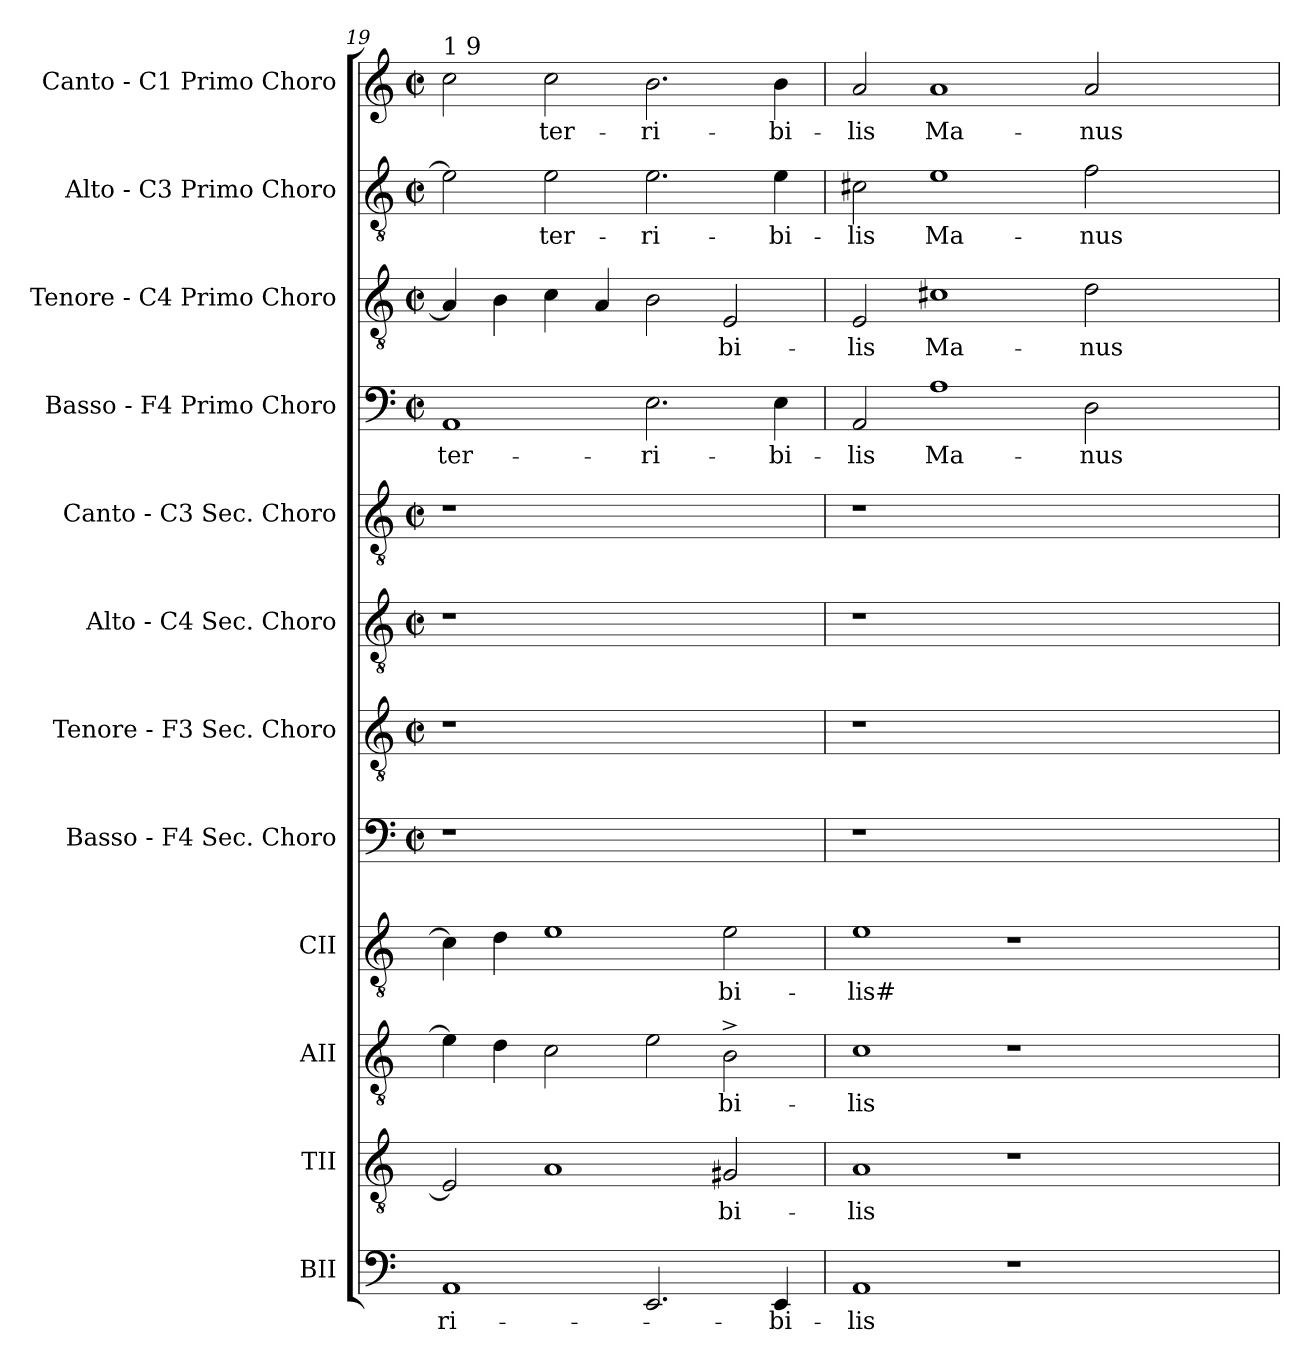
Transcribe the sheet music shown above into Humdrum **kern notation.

**kern	**text	**kern	**text	**kern	**text	**kern	**text	**kern	**kern	**kern	**kern	**kern	**text	**kern	**text	**kern	**text	**kern	**text
*part12	*part12	*part11	*part11	*part10	*part10	*part9	*part9	*part8	*part7	*part6	*part5	*part4	*part4	*part3	*part3	*part2	*part2	*part1	*part1
*staff12	*staff12	*staff11	*staff11	*staff10	*staff10	*staff9	*staff9	*staff8	*staff7	*staff6	*staff5	*staff4	*staff4	*staff3	*staff3	*staff2	*staff2	*staff1	*staff1
*I"BII	*	*I"TII	*	*I"AII	*	*I"CII	*	*I"Basso - F4  Sec. Choro	*I"Tenore - F3  Sec. Choro	*I"Alto - C4  Sec. Choro	*I"Canto - C3  Sec. Choro	*I"Basso - F4  Primo Choro	*	*I"Tenore - C4  Primo Choro	*	*I"Alto - C3  Primo Choro	*	*I"Canto - C1  Primo Choro	*
*I'BII	*	*I'TII	*	*I'AII	*	*I'CII	*	*I'Ch	*I'Ch	*I'Ch	*I'Ch	*I'BI	*	*I'TI	*	*I'AI	*	*I'CI	*
!!LO:LB:g=z
*clefF4	*	*clefGv2	*	*clefGv2	*	*clefGv2	*	*clefF4	*clefGv2	*clefGv2	*clefGv2	*clefF4	*	*clefGv2	*	*clefGv2	*	*clefG2	*
*	*	*	*	*	*	*	*	*M2/2	*M2/2	*M2/2	*M2/2	*M2/2	*	*M2/2	*	*M2/2	*	*M2/2	*
*	*	*	*	*	*	*	*	*met(c|)	*met(c|)	*met(c|)	*met(c|)	*met(c|)	*	*met(c|)	*	*met(c|)	*	*met(c|)	*
=19	=19	=19	=19	=19	=19	=19	=19	=19	=19	=19	=19	=19	=19	=19	=19	=19	=19	=19	=19
!	!	!	!	!	!	!	!	!	!	!	!	!	!	!	!	!	!	!LO:TX:a:t=1 9	!
!	!LO:LY:b:cj	!	!	!	!	!	!	!	!	!	!	!	!LO:LY:b:cj	!	!	!	!	!	!
1AA	-ri-	2E/]	.	4e\]	.	4c\]	.	1r	1r	1r	1r	1AA	ter-	4A/]	.	2e\]	.	2cc\	.
.	.	.	.	4d\	.	4d\	.	.	.	.	.	.	.	4B\	.	.	.	.	.
!	!	!	!	!	!	!	!	!	!	!	!	!	!	!	!	!	!LO:LY:b:cj	!	!LO:LY:b:cj
.	.	1A	.	2c\	.	1e	.	.	.	.	.	.	.	4c\	.	2e\	ter-	2cc\	ter-
.	.	.	.	.	.	.	.	.	.	.	.	.	.	4A/	.	.	.	.	.
!	!	!	!	!	!	!	!	!	!	!	!	!	!LO:LY:b:cj	!	!	!	!LO:LY:b:cj	!	!LO:LY:b:cj
2.EE/	.	.	.	2e\	.	.	.	1ryy	1ryy	1ryy	1ryy	2.E\	-ri-	2B\	.	2.e\	-ri-	2.b\	-ri-
!	!	!	!LO:LY:b:cj	!	!LO:LY:b:cj	!	!LO:LY:b:cj	!	!	!	!	!	!	!	!LO:LY:b:cj	!	!	!	!
.	.	2G#X/	-bi-	2B^<\	-bi-	2e\	-bi-	.	.	.	.	.	.	2E/	-bi-	.	.	.	.
!	!LO:LY:b:cj	!	!	!	!	!	!	!	!	!	!	!	!LO:LY:b:cj	!	!	!	!LO:LY:b:cj	!	!LO:LY:b:cj
4EE/	-bi-	.	.	.	.	.	.	.	.	.	.	4E\	-bi-	.	.	4e\	-bi-	4b\	-bi-
=20	=20	=20	=20	=20	=20	=20	=20	=20	=20	=20	=20	=20	=20	=20	=20	=20	=20	=20	=20
!	!LO:LY:b:cj	!	!LO:LY:b:cj	!	!LO:LY:b:cj	!	!LO:LY:b:cj	!	!	!	!	!	!LO:LY:b:cj	!	!LO:LY:b:cj	!	!LO:LY:b:cj	!	!LO:LY:b:cj
1AA	-lis	1A	-lis	1c	-lis	1e	-lis#	1r	1r	1r	1r	2AA/	-lis	2E/	-lis	2c#X\	-lis	2a/	-lis
!	!	!	!	!	!	!	!	!	!	!	!	!	!LO:LY:b:cj	!	!LO:LY:b:cj	!	!LO:LY:b:cj	!	!LO:LY:b:cj
.	.	.	.	.	.	.	.	.	.	.	.	1A	Ma-	1c#X	Ma-	1e	Ma-	1a	Ma-
!LO:N:vis=1	!	!LO:N:vis=1	!	!LO:N:vis=1	!	!LO:N:vis=1	!	!	!	!	!	!	!	!	!	!	!	!	!
0r	.	0r	.	0r	.	0r	.	0ryy	0ryy	0ryy	0ryy	.	.	.	.	.	.	.	.
!	!	!	!	!	!	!	!	!	!	!	!	!	!LO:LY:b:cj	!	!LO:LY:b:cj	!	!LO:LY:b:cj	!	!LO:LY:b:cj
.	.	.	.	.	.	.	.	.	.	.	.	2D\	-nus	2d\	-nus	2f\	-nus	2a/	-nus
.	.	.	.	.	.	.	.	.	.	.	.	1ryy	.	1ryy	.	1ryy	.	1ryy	.
=	=	=	=	=	=	=	=	=	=	=	=	=	=	=	=	=	=	=	=
*-	*-	*-	*-	*-	*-	*-	*-	*-	*-	*-	*-	*-	*-	*-	*-	*-	*-	*-	*-
